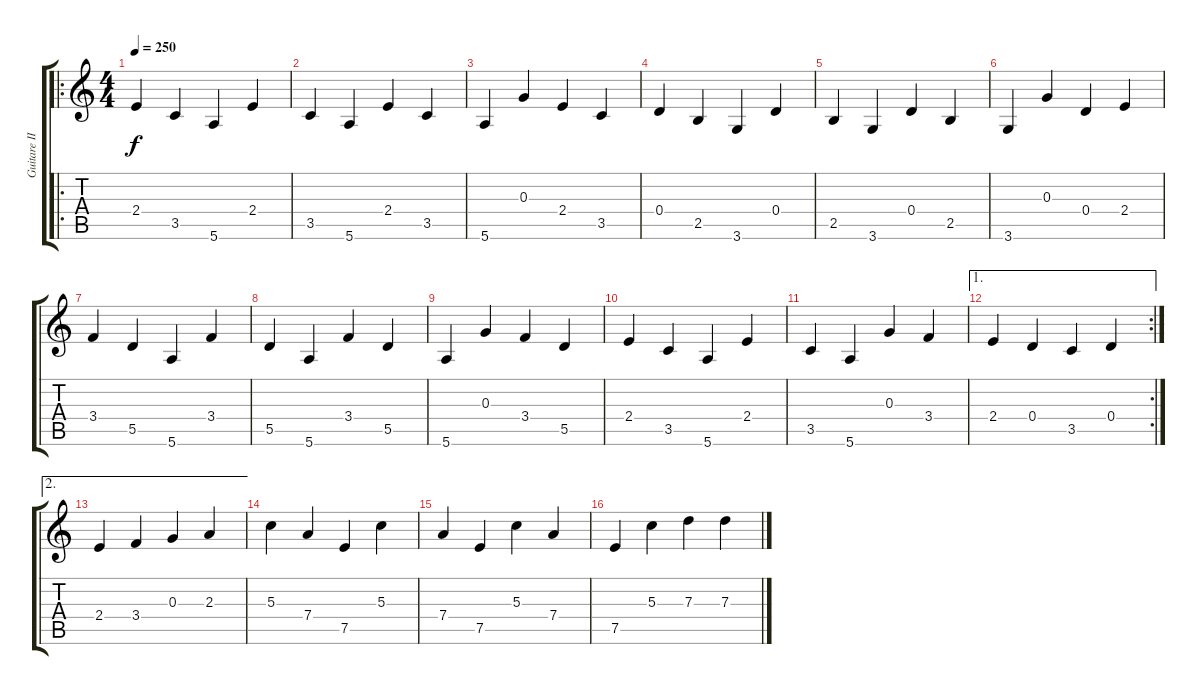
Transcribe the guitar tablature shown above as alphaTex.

\track ("Guitare II" "Guitare II") {instrument acousticguitarnylon}
\staff {score tabs}
\tuning (E4 B3 G3 D3 A2 E2) {hide}
\ro
\ts (4 4)
\tempo 250
\clef g2
\ks c
2.4.4{dy f instrument acousticguitarnylon} 3.5.4 5.6.4 2.4.4 |
3.5.4 5.6.4 2.4.4 3.5.4 |
5.6.4 0.3.4 2.4.4 3.5.4 |
0.4.4 2.5.4 3.6.4 0.4.4 |
2.5.4 3.6.4 0.4.4 2.5.4 |
3.6.4 0.3.4 0.4.4 2.4.4 |
3.4.4 5.5.4 5.6.4 3.4.4 |
5.5.4 5.6.4 3.4.4 5.5.4 |
5.6.4 0.3.4 3.4.4 5.5.4 |
2.4.4 3.5.4 5.6.4 2.4.4 |
3.5.4 5.6.4 0.3.4 3.4.4 |
\ae 1
\rc 2
2.4.4 0.4.4 3.5.4 0.4.4 |
\ae 2
2.4.4 3.4.4 0.3.4 2.3.4 |
5.3.4 7.4.4 7.5.4 5.3.4 |
7.4.4 7.5.4 5.3.4 7.4.4 |
7.5.4 5.3.4 7.3.4 7.3.4
